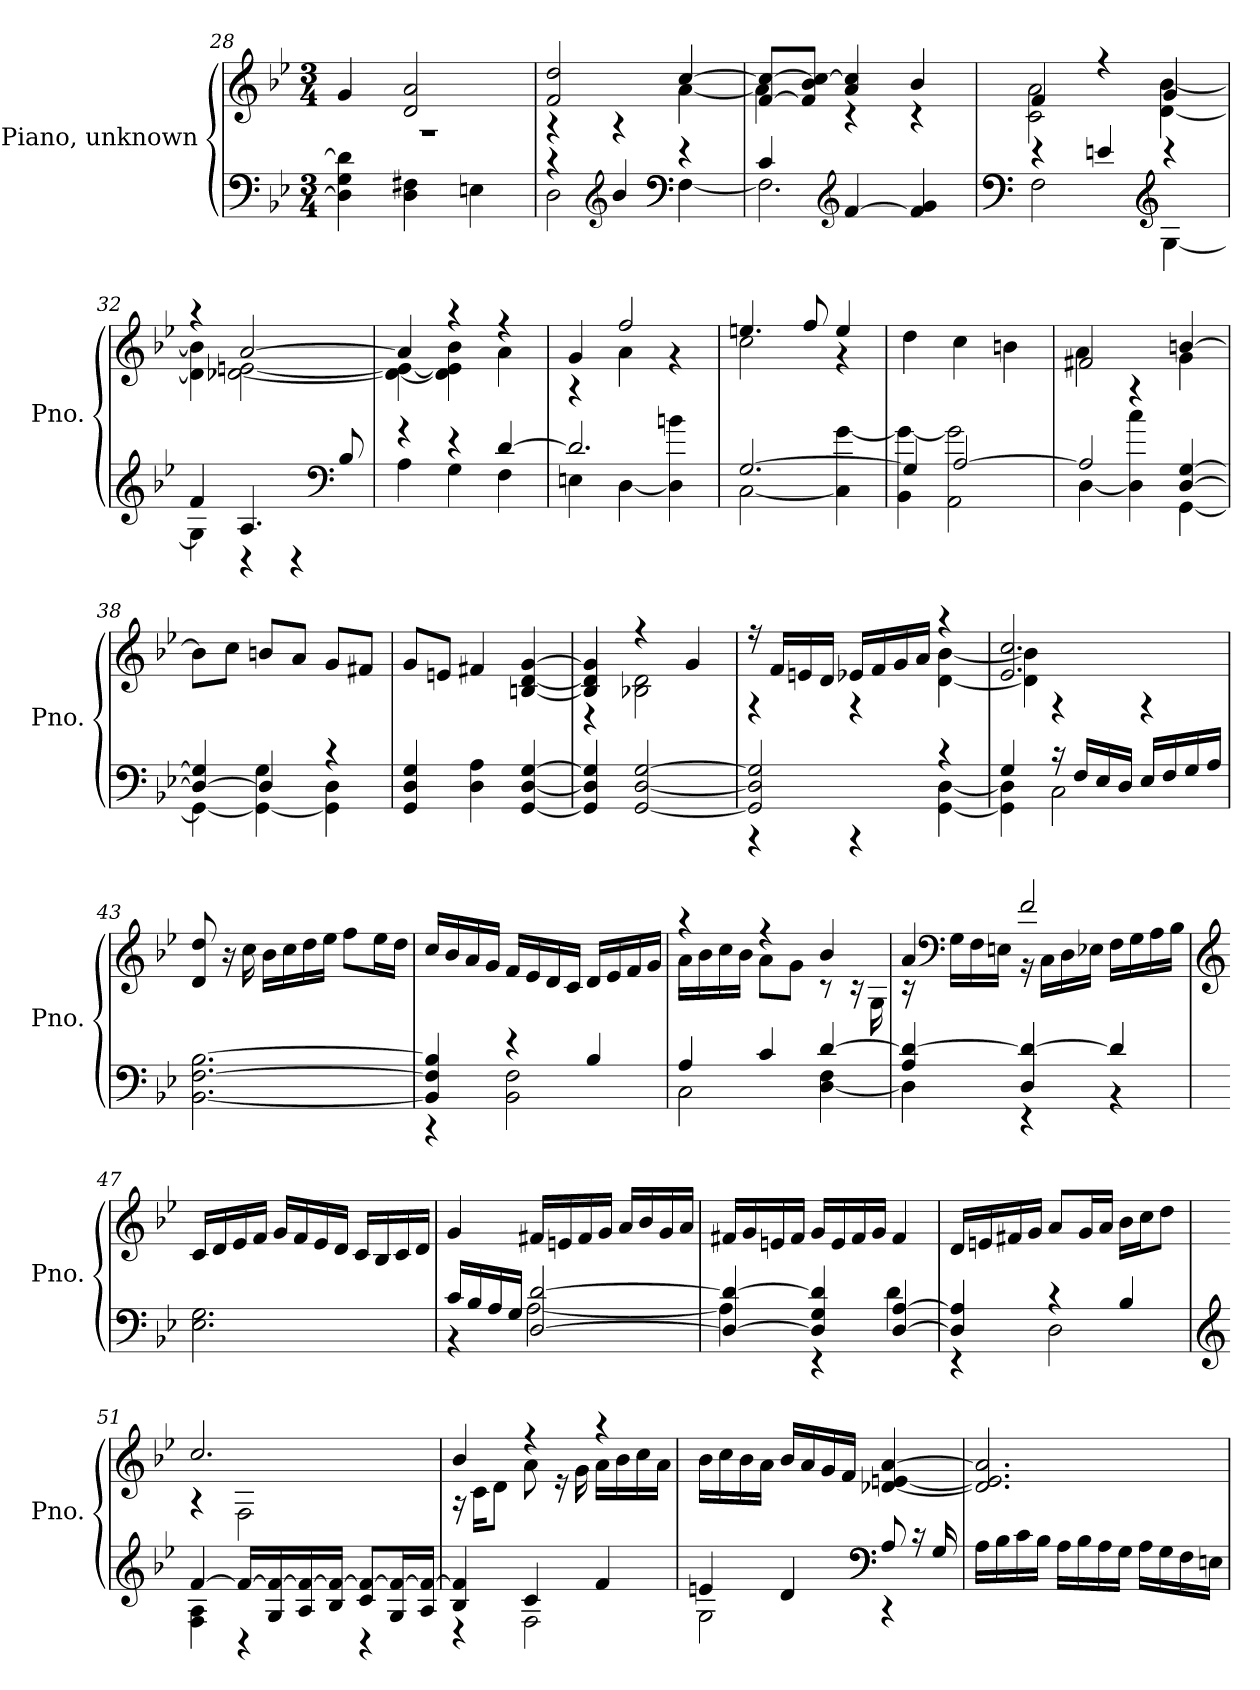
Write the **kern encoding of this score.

**kern	**kern
*part1	*part1
*staff2	*staff1
*I"Piano, unknown	*
*I'Pno.	*
*clefF4	*clefG2
*k[b-e-]	*k[b-e-]
*M3/4	*M3/4
=28	=28
*^	*
2.r	4D\] 4G\ 4d\]	4g/
.	4D\ 4F#X\	2d/ 2a/
.	4En\	.
!!LO:PB:g=z
=29	=29	=29
*	*	*^
4r	2D\	2f/ 2dd/	4r
*clefG2	*	*	*
4b-/	.	.	4r
*clefF4	*	*	*
4r	[4F\	[4cc/	[4a\
=30	=30	=30	=30
4c/	2.F\]	[8f/ 8cc/_L	4a\]
.	.	8f/] 8b-/ 8cc/_J	.
*clefG2	*	*	*
[4f/	.	4a/ 4cc/]	4r
4f/] 4g/	.	4b-/	4r
=31	=31	=31	=31
*clefF4	*	*	*
4r	2F\	4f/	2c\ 2a\
4en/	.	4r	.
*clefG2	*	*	*
4r	[4G\	4g/	[4d\ [4b-\
=32	=32	=32	=32
4f/	4G\]	4r	4d\] 4b-\]
4.A/	4r	[2a/	[2d-X\ [2en\
.	4r	.	.
*clefF4	*	*	*
8B-/	.	.	.
=33	=33	=33	=33
4r	4A\	4a/]	4d-\_ 4e\_
4r	4G\	4r	4d-\] 4e\] 4b-\
[4d/	4F\	4r	4a\
=34	=34	=34	=34
2.d/]	4En\	4g/	4r
.	[4D\	2ff/	4a\
.	4D\] 4bn\	.	4r
!!LO:LB:g=z	!!
=35	=35	=35	=35
[2.G/	[2C\	4.een/	2cc\
.	.	8ff/	.
.	4C\] [4g\	4ee/	4r
*	*	*v	*v
=36	=36	=36
4G/]	4BB-\ 4g\_	4dd\
[2A/	2AA\ 2g\]	4cc\
.	.	4bn\
=37	=37	=37
*	*	*^
2A/]	[4D\	2f#X/	4a\
.	4D\] 4cc\	.	4r
[4D/ [4G/	[4GG\	[4bn/	4g\
*	*	*v	*v
=38	=38	=38
4D/_ 4G/]	4GG\_	8b\L]
.	.	8cc\J
4D/]	4GG\_ 4G\	8bn/L
.	.	8a/J
4r	4GG\] 4D\	8g/L
.	.	8f#X/J
*v	*v	*
=39	=39
4GG/ 4D/ 4G/	8g/L
.	8en/J
4D\ 4A\	4f#X/
[4GG/ [4D/ [4G/	[4Bn/ [4d/ [4g/
=40	=40
*	*^
4GG/] 4D/] 4G/]	4B/] 4d/] 4g/]	4r
[2GG/ [2D/ [2G/	4r	2B-X\ 2d\
.	4g/	.
!!LO:LB:g=z	!!
=41	=41	=41
*^	*	*
2GG/] 2D/] 2G/]	4r	16r	4r
.	.	16f/LL	.
.	.	16en/	.
.	.	16d/JJ	.
.	4r	16e-X/LL	4r
.	.	16f/	.
.	.	16g/	.
.	.	16a/JJ	.
4r	[4GG\ [4D\	4r	[4d\ [4b-\
=42	=42	=42	=42
4G/	4GG\] 4D\]	2.e-/ 2.cc/	4d\] 4b-\]
16r	2C\	.	4r
16F/LL	.	.	.
16E-/	.	.	.
16D/JJ	.	.	.
16E-/LL	.	.	4r
16F/	.	.	.
16G/	.	.	.
16A/JJ	.	.	.
*v	*v	*	*
*	*v	*v
=43	=43
[2.BB-\ [2.F\ [2.B-\	8d/ 8dd/
.	16r
.	16cc\
.	16b-\LL
.	16cc\
.	16dd\
.	16ee-\JJ
.	8ff\L
.	16ee-\L
.	16dd\JJ
=44	=44
*^	*
4BB-/] 4F/] 4B-/]	4r	16cc/LL
.	.	16b-/
.	.	16a/
.	.	16g/JJ
4r	2BB-\ 2F\	16f/LL
.	.	16e-/
.	.	16d/
.	.	16c/JJ
4B-/	.	16d/LL
.	.	16e-/
.	.	16f/
.	.	16g/JJ
!!LO:LB:g=z
=45	=45	=45
*	*	*^
4A/	2C\	4r	16a\LL
.	.	.	16b-\
.	.	.	16cc\
.	.	.	16b-\JJ
4c/	.	4r	8a\L
.	.	.	8g\J
[4d/	[4D\ 4F\	4b-/	8r
.	.	.	16r
.	.	.	16G\
=46	=46	=46	=46
4A/ 4d/_	4D\]	4a/	16r
*	*	*clefF4	*
.	.	.	16G\LL
.	.	.	16F\
.	.	.	16En\JJ
4D/ 4d/_	4r	2f/	16r
.	.	.	16C\LL
.	.	.	16D\
.	.	.	16E-X\JJ
4d/]	4r	.	16F\LL
.	.	.	16G\
.	.	.	16A\
.	.	.	16B-\JJ
*v	*v	*	*
*	*v	*v
=47	=47
*	*clefG2
2.E-\ 2.G\	16c/LL
.	16d/
.	16e-/
.	16f/JJ
.	16g/LL
.	16f/
.	16e-/
.	16d/JJ
.	16c/LL
.	16B-/
.	16c/
.	16d/JJ
!!LO:LB:g=z
=48	=48
*^	*
16c/LL	4r	4g/
16B-/	.	.
16A/	.	.
16G/JJ	.	.
[2D/ [2d/	[2A\	16f#X/LL
.	.	16en/
.	.	16f#/
.	.	16g/JJ
.	.	16a/LL
.	.	16b-/
.	.	16g/
.	.	16a/JJ
=49	=49	=49
4D/_ 4d/_	4A\]	16f#X/LL
.	.	16g/
.	.	16en/
.	.	16f#/JJ
4D/] 4G/ 4d/]	4r	16g/LL
.	.	16e/
.	.	16f#/
.	.	16g/JJ
[4D/ [4A/	4d\	4f#/
=50	=50	=50
4D/] 4A/]	4r	16d/LL
.	.	16en/
.	.	16f#X/
.	.	16g/JJ
4r	2D\	8a/L
.	.	16g/L
.	.	16a/JJ
4B-/	.	16b-\LL
.	.	16cc\J
.	.	8dd\J
!!LO:LB:g=z
=51	=51	=51
*clefG2	*	*
*	*	*^
[4f/	4F\ 4A\	2.cc/	4r
16f/LL_	4r	.	2F\
16G/ 16f/_	.	.	.
16A/ 16f/_	.	.	.
16B-/ 16f/_JJ	.	.	.
8c/ 8f/_L	4r	.	.
16G/ 16f/_L	.	.	.
16A/ 16f/_JJ	.	.	.
=52	=52	=52	=52
4B-/ 4f/]	4r	4b-/	16r
.	.	.	16c\KL
.	.	.	8d\J
4c/	2F\	4r	8a\
.	.	.	16r
.	.	.	16g\
4f/	.	4r	16a\LL
.	.	.	16b-\
.	.	.	16cc\
.	.	.	16a\JJ
*	*	*v	*v
=53	=53	=53
4en/	2G\	16b-\LL
.	.	16cc\
.	.	16b-\
.	.	16a\JJ
4d/	.	16b-/LL
.	.	16a/
.	.	16g/
.	.	16f/JJ
*clefF4	*	*
8A/	4r	[4d-X/ [4en/ [4a/
16r	.	.
16G/	.	.
*v	*v	*
!!LO:PB:g=z
=54	=54
16A\LL	2.d-/] 2.e/] 2.a/]
16B-\	.
16c\	.
16B-\JJ	.
16A\LL	.
16B-\	.
16A\	.
16G\JJ	.
16A\LL	.
16G\	.
16F\	.
16En\JJ	.
=	=
*-	*-
